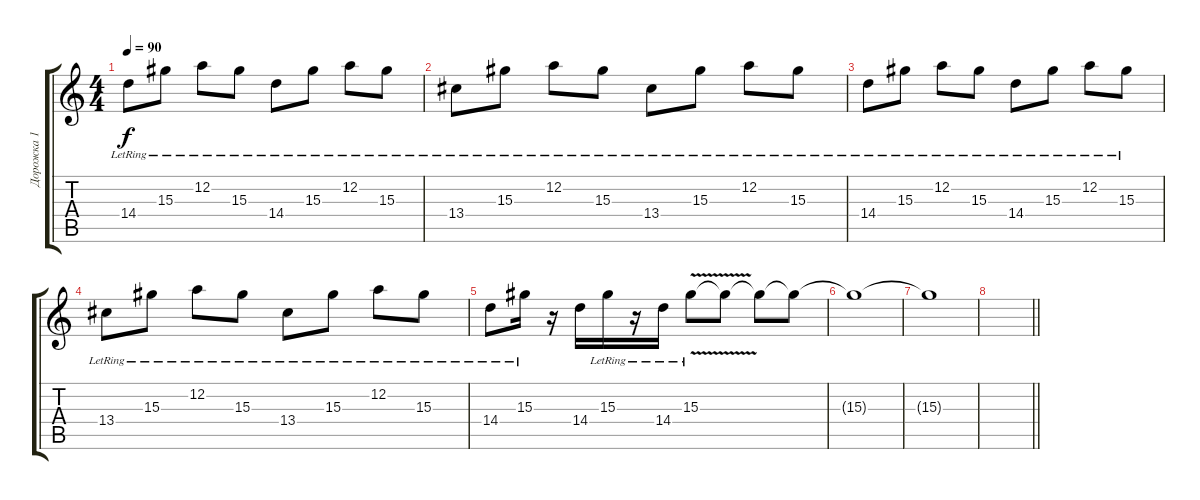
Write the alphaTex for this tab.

\track ("Дорожка 1" "Дорожка 1") {instrument electricguitarclean}
\staff {score tabs}
\tuning (D4 A3 F3 C3 G2 C2) {hide}
\ts (4 4)
\tempo 90
\clef g2
\ks c
14.4{lr}.8{dy f} 15.3{lr}.8 12.2{lr}.8 15.3{lr}.8 14.4{lr}.8 15.3{lr}.8 12.2{lr}.8 15.3{lr}.8 |
13.4{lr}.8 15.3{lr}.8 12.2{lr}.8 15.3{lr}.8 13.4{lr}.8 15.3{lr}.8 12.2{lr}.8 15.3{lr}.8 |
14.4{lr}.8 15.3{lr}.8 12.2{lr}.8 15.3{lr}.8 14.4{lr}.8 15.3{lr}.8 12.2{lr}.8 15.3{lr}.8 |
13.4{lr}.8 15.3{lr}.8 12.2{lr}.8 15.3{lr}.8 13.4{lr}.8 15.3{lr}.8 12.2{lr}.8 15.3{lr}.8 |
14.4{lr}.8 15.3{lr}.16 r.16 14.4.16 15.3{lr}.16 r.16 14.4{lr}.16 15.3{v lr}.8 15.3{t}.8 15.3{t}.8 15.3{t}.8 |
15.3{t}.1 |
15.3{t}.1 |
\barLineRight lightlight
